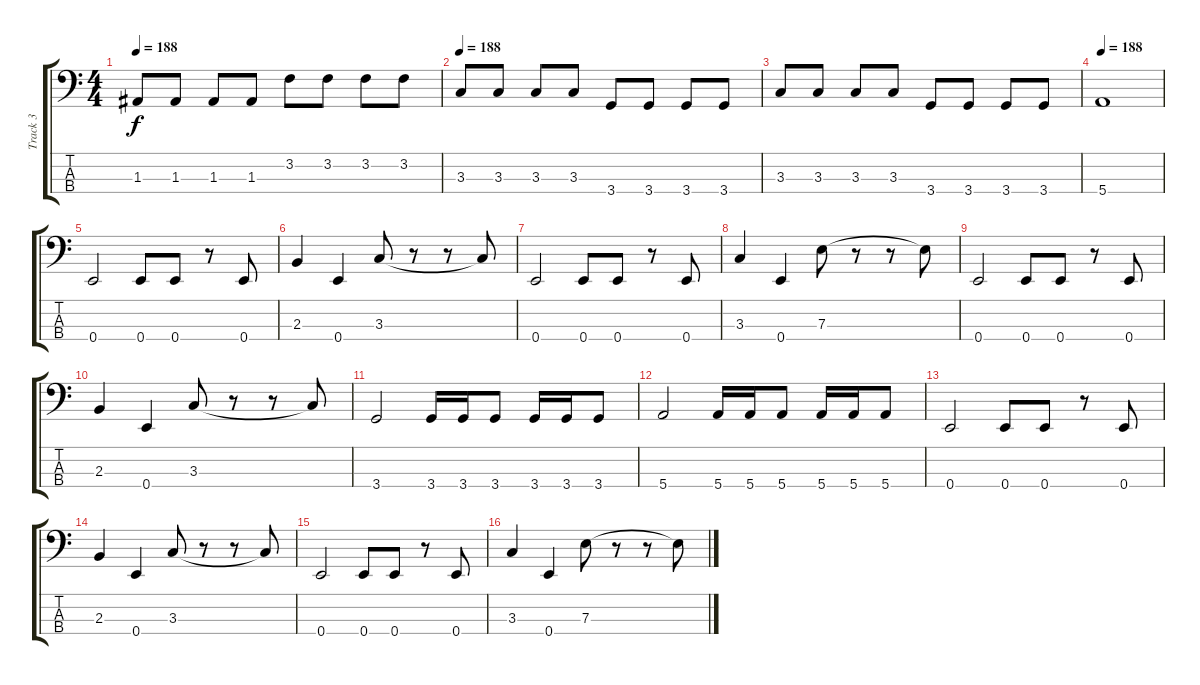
\track ("Track 3" "Track 3") {instrument electricbassfinger}
\staff {score tabs}
\tuning (G2 D2 A1 E1) {hide}
\ts (4 4)
\tempo 188
\clef f4
\ks c
1.3.8{dy f} 1.3.8 1.3.8 1.3.8 3.2.8 3.2.8 3.2.8 3.2.8 |
\tempo 188
3.3.8 3.3.8 3.3.8 3.3.8 3.4.8 3.4.8 3.4.8 3.4.8 |
3.3.8 3.3.8 3.3.8 3.3.8 3.4.8 3.4.8 3.4.8 3.4.8 |
\tempo 188
5.4.1 |
0.4.2 0.4.8 0.4.8 r.8 0.4.8 |
2.3.4 0.4.4 3.3.8 r.8 r.8 3.3{t}.8 |
0.4.2 0.4.8 0.4.8 r.8 0.4.8 |
3.3.4 0.4.4 7.3.8 r.8 r.8 7.3{t}.8 |
0.4.2 0.4.8 0.4.8 r.8 0.4.8 |
2.3.4 0.4.4 3.3.8 r.8 r.8 3.3{t}.8 |
3.4.2 3.4.16 3.4.16 3.4.8 3.4.16 3.4.16 3.4.8 |
5.4.2 5.4.16 5.4.16 5.4.8 5.4.16 5.4.16 5.4.8 |
0.4.2 0.4.8 0.4.8 r.8 0.4.8 |
2.3.4 0.4.4 3.3.8 r.8 r.8 3.3{t}.8 |
0.4.2 0.4.8 0.4.8 r.8 0.4.8 |
3.3.4 0.4.4 7.3.8 r.8 r.8 7.3{t}.8
